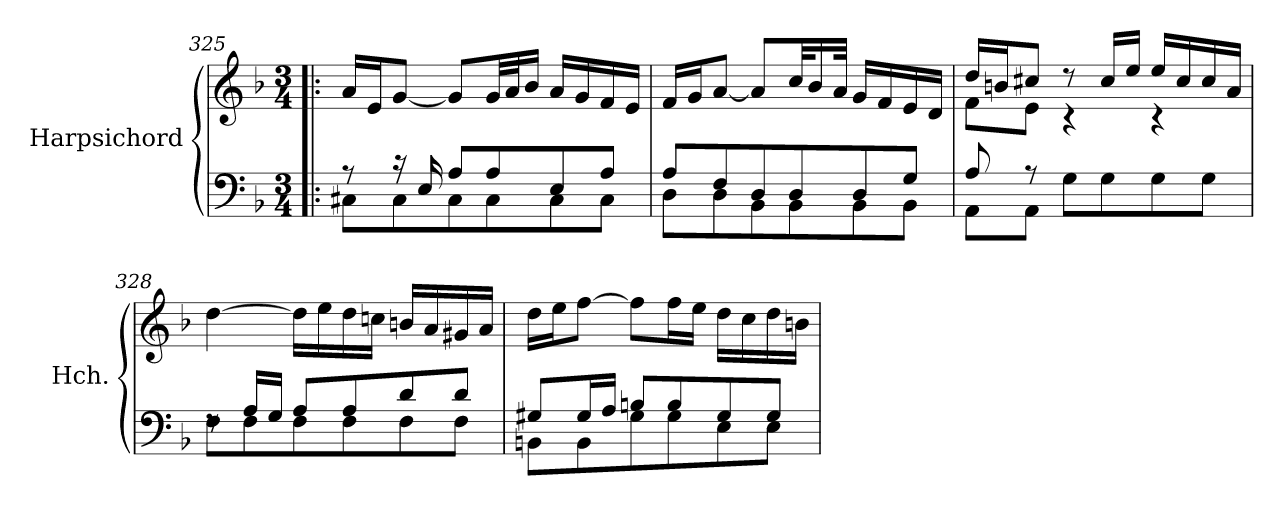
**kern	**kern
*part1	*part1
*staff2	*staff1
*I"Harpsichord	*
*I'Hch.	*
!!LO:LB:g=z
*clefF4	*clefG2
*k[b-]	*k[b-]
*M3/4	*M3/4
=325!|:	=325!|:
*^	*
8r	8C#X\L	16a/LL
.	.	16e/J
16r	8C#\	[8g/J
16E/	.	.
8A/L	8C#\	8g/L]
8A/	8C#\	32g/LL
.	.	32a/J
.	.	16b-/JJ
8E/	8C#\	16a/LL
.	.	16g/
8A/J	8C#\J	16f/
.	.	16e/JJ
=326	=326	=326
8A/L	8D\L	16f/LL
.	.	16g/J
8F/	8D\	[8a/J
8D/	8BB-\	8a/L]
8D/	8BB-\	32cc/KL
.	.	16b-/
.	.	32a/JJk
8D/	8BB-\	16g/LL
.	.	16f/
8G/J	8BB-\J	16e/
.	.	16d/JJ
=327	=327	=327
*	*	*^
8A/	8AA\L	16dd/LL	8f\L
.	.	16bn/J	.
8r	8AA\J	8cc#X/J	8e\J
8G\L	4ryy	8r	4r
8G\	.	16cc#/LL	.
.	.	16ee/JJ	.
8G\	4ryy	16ee/LL	4r
.	.	16cc#/	.
8G\J	.	16cc#/	.
.	.	16a/JJ	.
*	*	*v	*v
=328	=328	=328
8rF	8F\L	[4dd\
16A/LL	8F\	.
16G/JJ	.	.
8A/L	8F\	16dd\LL]
.	.	16ee\
8A/	8F\	16dd\
.	.	16ccn\JJ
8d/	8F\	16bn/LL
.	.	16a/
8d/J	8F\J	16g#X/
.	.	16a/JJ
=329	=329	=329
8G#X/L	8BBn\L	16dd\LL
.	.	16ee\J
16G#/L	8BB\	[8ff\J
16A/JJ	.	.
8Bn/L	8G#\	8ff\L]
8B/	8G#\	16ff\L
.	.	16ee\JJ
8G#/	8E\	16dd\LL
.	.	16cc\
8G#/J	8E\J	16dd\
.	.	16bn\JJ
*v	*v	*
=	=
*-	*-
